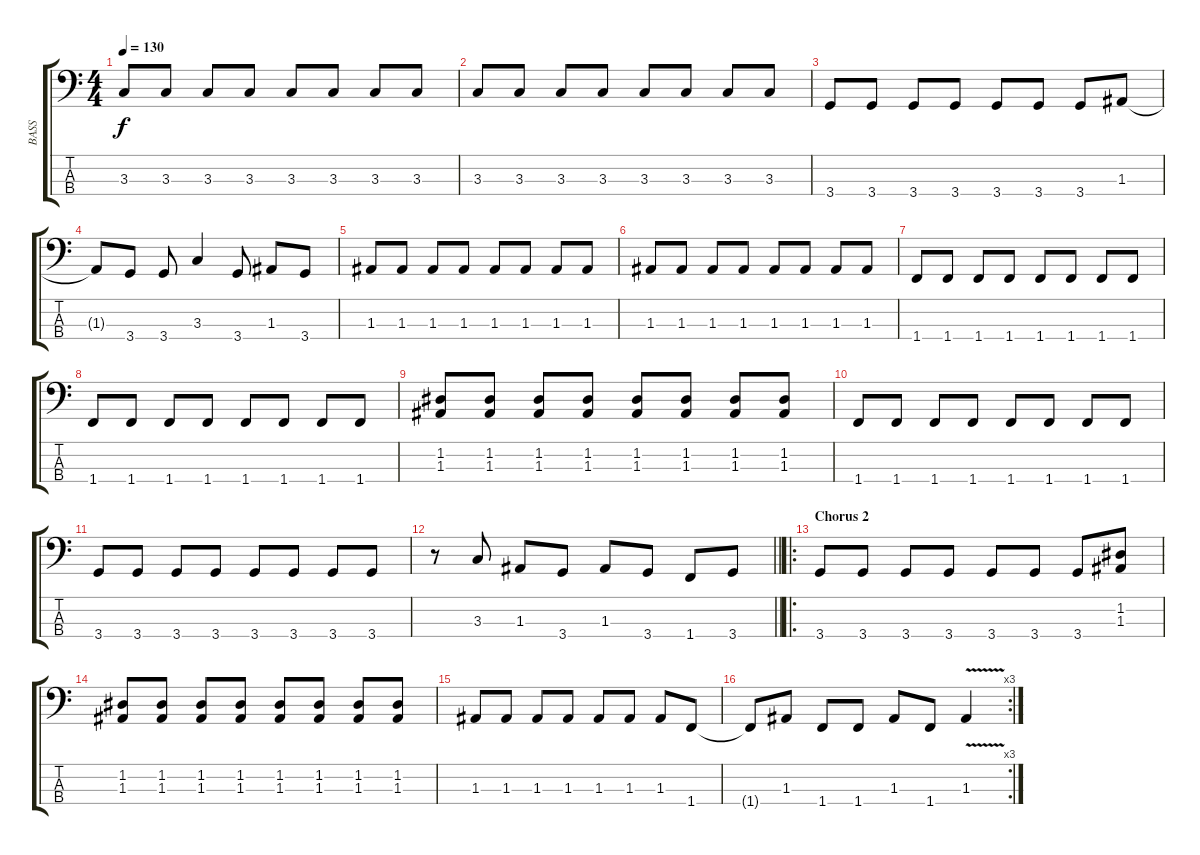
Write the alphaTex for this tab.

\track ("BASS" "BASS") {instrument electricbasspick}
\staff {score tabs}
\tuning (G2 D2 A1 E1) {hide}
\ts (4 4)
\tempo 130
\clef f4
\ks c
3.3.8{dy f} 3.3.8 3.3.8 3.3.8 3.3.8 3.3.8 3.3.8 3.3.8 |
3.3.8 3.3.8 3.3.8 3.3.8 3.3.8 3.3.8 3.3.8 3.3.8 |
3.4.8 3.4.8 3.4.8 3.4.8 3.4.8 3.4.8 3.4.8 1.3.8 |
1.3{t}.8 3.4.8 3.4.8 3.3.4 3.4.8 1.3.8 3.4.8 |
1.3.8 1.3.8 1.3.8 1.3.8 1.3.8 1.3.8 1.3.8 1.3.8 |
1.3.8 1.3.8 1.3.8 1.3.8 1.3.8 1.3.8 1.3.8 1.3.8 |
1.4.8 1.4.8 1.4.8 1.4.8 1.4.8 1.4.8 1.4.8 1.4.8 |
1.4.8 1.4.8 1.4.8 1.4.8 1.4.8 1.4.8 1.4.8 1.4.8 |
(1.2 1.3).8 (1.2 1.3).8 (1.2 1.3).8 (1.2 1.3).8 (1.2 1.3).8 (1.2 1.3).8 (1.2 1.3).8 (1.2 1.3).8 |
1.4.8 1.4.8 1.4.8 1.4.8 1.4.8 1.4.8 1.4.8 1.4.8 |
3.4.8 3.4.8 3.4.8 3.4.8 3.4.8 3.4.8 3.4.8 3.4.8 |
\barLineRight lightlight
r.8 3.3.8 1.3.8 3.4.8 1.3.8 3.4.8 1.4.8 3.4.8 |
\ro
\section ("" "Chorus 2")
3.4.8 3.4.8 3.4.8 3.4.8 3.4.8 3.4.8 3.4.8 (1.2 1.3).8 |
(1.2 1.3).8 (1.2 1.3).8 (1.2 1.3).8 (1.2 1.3).8 (1.2 1.3).8 (1.2 1.3).8 (1.2 1.3).8 (1.2 1.3).8 |
1.3.8 1.3.8 1.3.8 1.3.8 1.3.8 1.3.8 1.3.8 1.4.8 |
\rc 3
1.4{t}.8 1.3.8 1.4.8 1.4.8 1.3.8 1.4.8 1.3{v}.4
